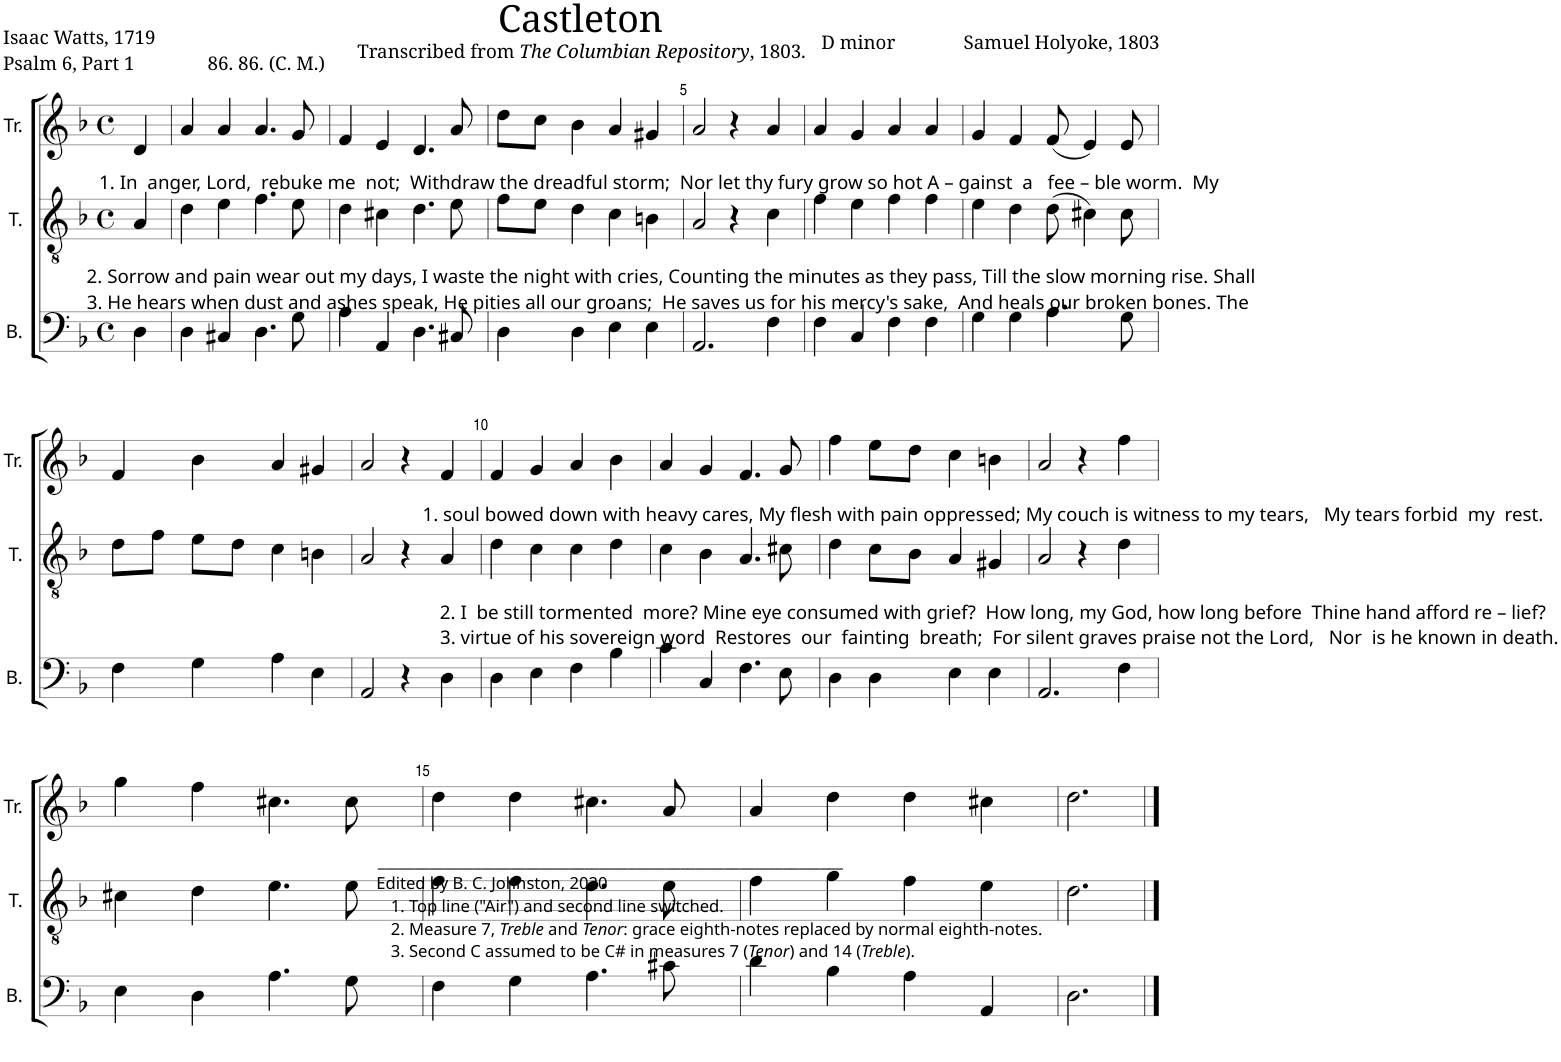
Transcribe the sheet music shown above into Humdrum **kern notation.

**kern	**kern	**kern
*part3	*part2	*part1
*staff3	*staff2	*staff1
*I"B.	*I"T.	*I"Tr.
*I'B.	*I'T.	*I'Tr.
*clefF4	*clefGv2	*clefG2
*k[b-]	*k[b-]	*k[b-]
*M4/4	*M4/4	*M4/4
*met(c)	*met(c)	*met(c)
=1	=1	=1
!	!	!LO:TX:b:t=1. In  anger, Lord,  rebuke me  not;  Withdraw the dreadful storm;  Nor let thy fury grow so hot A – gainst  a   fee – ble worm.  My
!	!LO:TX:b:t=2. Sorrow and pain wear out my days, I waste the night with cries, Counting the minutes as they pass, Till the slow morning rise. Shall	!
!	!LO:TX:b:t=3. He hears when dust and ashes speak, He pities all our groans;  He saves us for his mercy's sake,  And heals our broken bones. The	!
4D\	4A/	4d/
=2	=2	=2
4D\	4d\	4a/
4C#X/	4e\	4a/
4.D\	4.f\	4.a/
8G\	8e\	8g/
=3	=3	=3
4A\	4d\	4f/
4AA/	4c#X\	4e/
4.D\	4.d\	4.d/
8C#X/	8e\	8a/
=4	=4	=4
4D\	8f\L	8dd\L
.	8e\J	8cc\J
4D\	4d\	4b-\
4E\	4c\	4a/
4E\	4Bn\	4g#X/
=5	=5	=5
2.AA/	2A/	2a/
.	4r	4r
4F\	4c\	4a/
=6	=6	=6
4F\	4f\	4a/
4C/	4e\	4g/
4F\	4f\	4a/
4F\	4f\	4a/
=7	=7	=7
4G\	4e\	4g/
4G\	4d\	4f/
4.A\	(8d\	(8f/
.	4c#X\)	4e/)
8G\	8c#\	8e/
!!LO:LB:g=z
=8	=8	=8
4F\	8d\L	4f/
.	8f\J	.
4G\	8e\L	4b-\
.	8d\J	.
4A\	4c\	4a/
4E\	4Bn\	4g#X/
=9	=9	=9
2AA/	2A/	2a/
4r	4r	4r
4D\	4A/	4f/
=10	=10	=10
!	!	!LO:TX:b:t=1. soul bowed down with heavy cares, My flesh with pain oppressed; My couch is witness to my tears,   My tears forbid  my  rest.
!	!LO:TX:b:t=2. I  be still tormented  more? Mine eye consumed with grief?  How long, my God, how long before  Thine hand afford re – lief?	!
!	!LO:TX:b:t=3. virtue of his sovereign word  Restores  our  fainting  breath;  For silent graves praise not the Lord,   Nor  is he known in death.	!
!LO:TX:b:t=_______________________________________________________________	!	!
!LO:TX:b:t=Edited by B. C. Johnston, 2020	!	!
!LO:TX:b:t=1. Top line ("Air") and second line switched.	!	!
!LO:TX:b:t=2. Measure 7,	!	!
!LO:TX:b:i:t=Treble	!	!
!LO:TX:b:t=and	!	!
!LO:TX:b:i:t=Tenor	!	!
!LO:TX:b:t=&colon; grace eighth-notes replaced by normal eighth-notes.	!	!
!LO:TX:b:t=3. Second C assumed to be C# in measures 7 (	!	!
!LO:TX:b:i:t=Tenor	!	!
!LO:TX:b:t=) and 14 (	!	!
!LO:TX:b:i:t=Treble	!	!
!LO:TX:b:t=).	!	!
4D\	4d\	4f/
4E\	4c\	4g/
4F\	4c\	4a/
4B-\	4d\	4b-\
=11	=11	=11
4c\	4c\	4a/
4C/	4B-\	4g/
4.F\	4.A/	4.f/
8E\	8c#X\	8g/
=12	=12	=12
4D\	4d\	4ff\
4D\	8c\L	8ee\L
.	8B-\J	8dd\J
4E\	4A/	4cc\
4E\	4G#X/	4bn\
=13	=13	=13
2.AA/	2A/	2a/
.	4r	4r
4F\	4d\	4ff\
!!LO:LB:g=z
=14	=14	=14
4E\	4c#X\	4gg\
4D\	4d\	4ff\
4.A\	4.e\	4.cc#X\
8G\	8e\	8cc#\
=15	=15	=15
4F\	4f\	4dd\
4G\	4f\	4dd\
4.A\	4.e\	4.cc#X\
8c#X\	8e\	8a/
=16	=16	=16
4d\	4f\	4a/
4B-\	4g\	4dd\
4A\	4f\	4dd\
4AA/	4e\	4cc#X\
=17	=17	=17
2.D\	2.d\	2.dd\
==	==	==
*-	*-	*-
